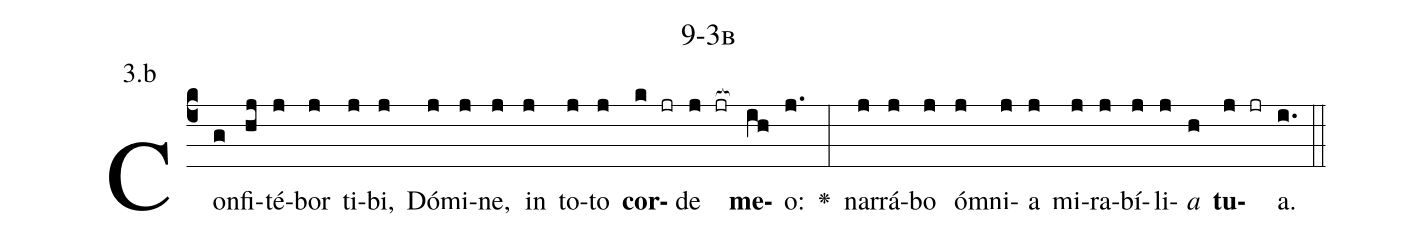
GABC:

name: 9-3b;
annotation: 3.b;
%%
(c4)Con(g)fi(hj)té(j)bor(j) ti(j)bi,(j) Dó(j)mi(j)ne,(j) in(j) to(j)to(j) <b>cor</b>(k jr)de(j jr[ocb:1{]) <b>me</b>(ih[ocb:0}])o:(j.) <v>\greheightstar</v>(:) nar(j)rá(j)bo(j) óm(j)ni(j)a(j) mi(j)ra(j)bí(j)li(j)<i>a</i>(h) <b>tu</b>(j jr)a.(i.) (::)


%E(j) u(j) o(j) u(h) a(j) e.(i.) (::)
